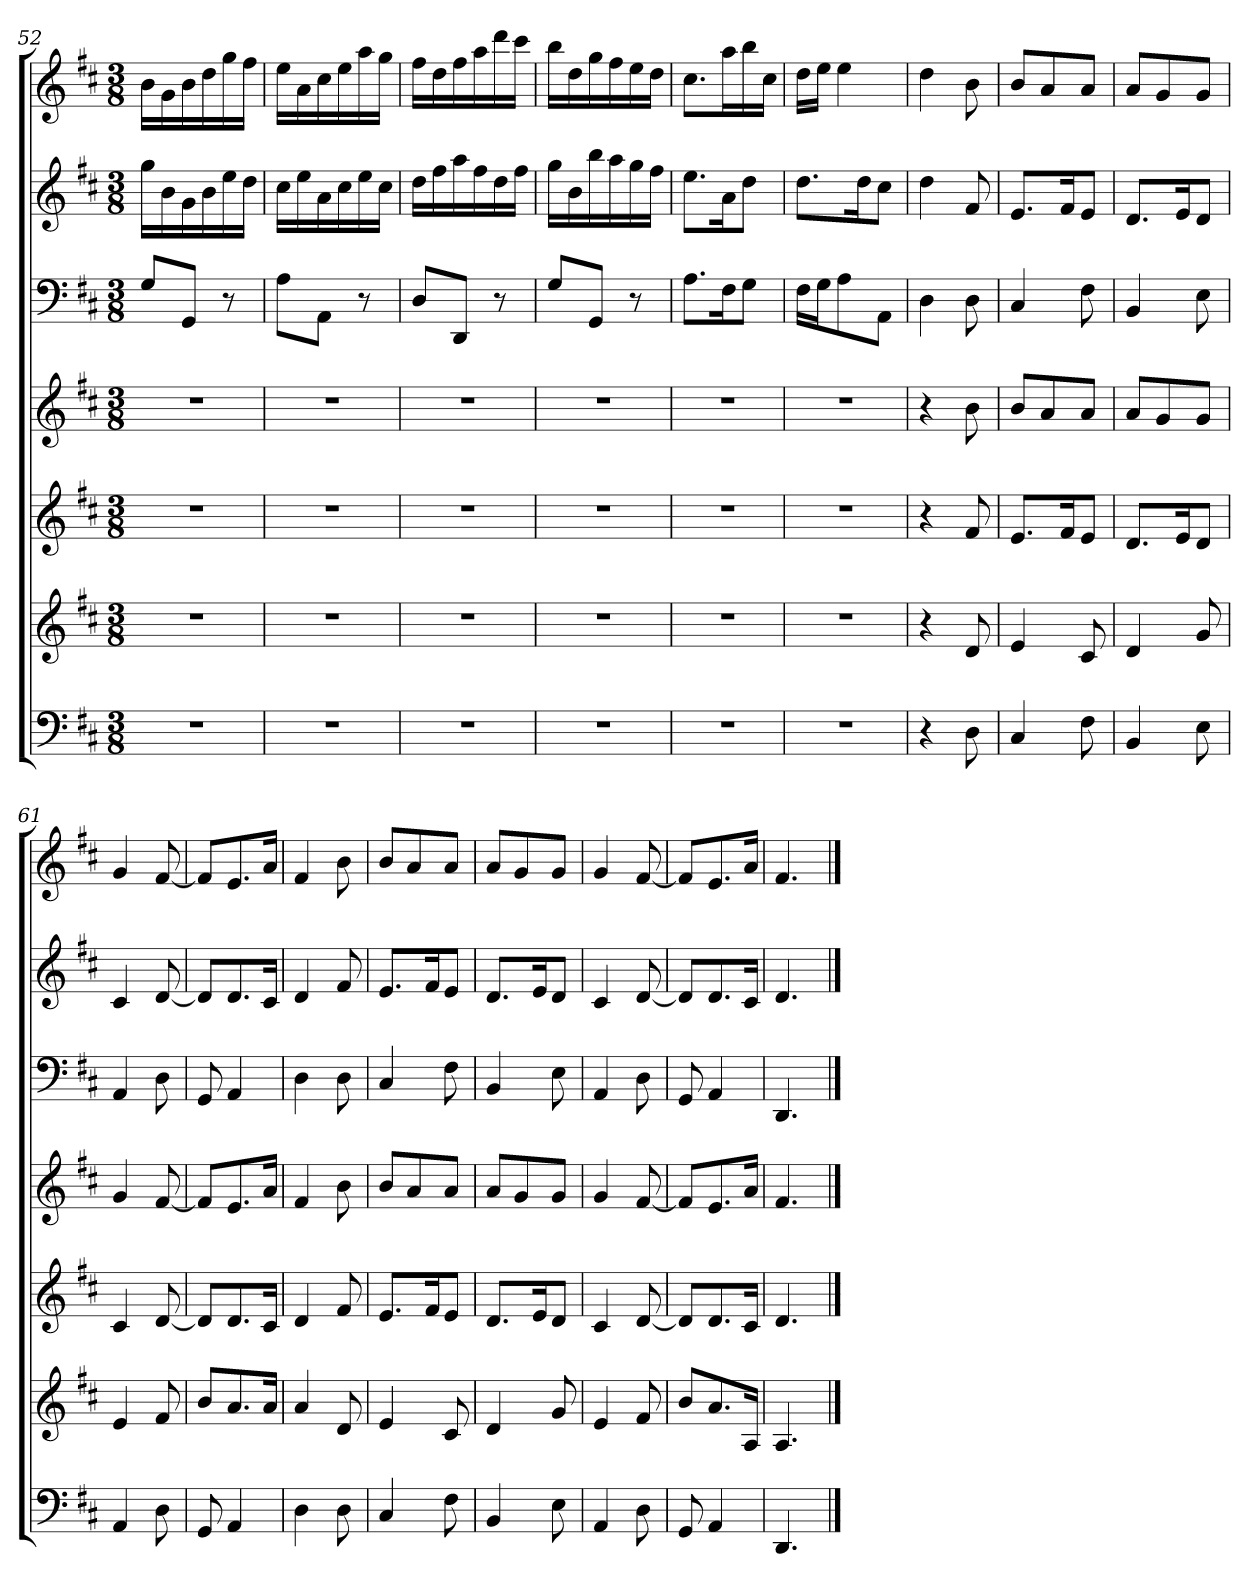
**kern	**kern	**kern	**kern	**kern	**kern	**kern
*part7	*part6	*part5	*part4	*part3	*part2	*part1
*staff7	*staff6	*staff5	*staff4	*staff3	*staff2	*staff1
*k[f#c#]	*k[f#c#]	*k[f#c#]	*k[f#c#]	*k[f#c#]	*k[f#c#]	*k[f#c#]
*D:	*D:	*D:	*D:	*D:	*D:	*D:
*M3/8	*M3/8	*M3/8	*M3/8	*M3/8	*M3/8	*M3/8
=52	=52	=52	=52	=52	=52	=52
4.r	4.r	4.r	4.r	8GL	16ggLL	16bLL
.	.	.	.	.	16b	16g
.	.	.	.	8GGJ	16g	16b
.	.	.	.	.	16b	16dd
.	.	.	.	8r	16ee	16gg
.	.	.	.	.	16ddJJ	16ff#JJ
=53	=53	=53	=53	=53	=53	=53
4.r	4.r	4.r	4.r	8AL	16cc#LL	16eeLL
.	.	.	.	.	16ee	16a
.	.	.	.	8AAJ	16a	16cc#
.	.	.	.	.	16cc#	16ee
.	.	.	.	8r	16ee	16aa
.	.	.	.	.	16cc#JJ	16ggJJ
=54	=54	=54	=54	=54	=54	=54
4.r	4.r	4.r	4.r	8DL	16ddLL	16ff#LL
.	.	.	.	.	16ff#	16dd
.	.	.	.	8DDJ	16aa	16ff#
.	.	.	.	.	16ff#	16aa
.	.	.	.	8r	16dd	16ddd
.	.	.	.	.	16ff#JJ	16ccc#JJ
=55	=55	=55	=55	=55	=55	=55
4.r	4.r	4.r	4.r	8GL	16ggLL	16bbLL
.	.	.	.	.	16b	16dd
.	.	.	.	8GGJ	16bb	16gg
.	.	.	.	.	16aa	16ff#
.	.	.	.	8r	16gg	16ee
.	.	.	.	.	16ff#JJ	16ddJJ
=56	=56	=56	=56	=56	=56	=56
4.r	4.r	4.r	4.r	8.AL	8.eeL	8.cc#L
.	.	.	.	16F#K	16aK	16aaL
.	.	.	.	8GJ	8ddJ	16bb
.	.	.	.	.	.	16cc#JJ
=57	=57	=57	=57	=57	=57	=57
4.r	4.r	4.r	4.r	16F#LL	8.ddL	16ddLL
.	.	.	.	16GJ	.	16eeJJ
.	.	.	.	8A	.	4ee
.	.	.	.	.	16ddK	.
.	.	.	.	8AAJ	8cc#J	.
=58	=58	=58	=58	=58	=58	=58
4r	4r	4r	4r	4D	4dd	4dd
8D	8d	8f#	8b	8D	8f#	8b
=59	=59	=59	=59	=59	=59	=59
4C#	4e	8.eL	8bL	4C#	8.eL	8bL
.	.	.	8a	.	.	8a
.	.	16f#K	.	.	16f#K	.
8F#	8c#	8eJ	8aJ	8F#	8eJ	8aJ
=60	=60	=60	=60	=60	=60	=60
4BB	4d	8.dL	8aL	4BB	8.dL	8aL
.	.	.	8g	.	.	8g
.	.	16eK	.	.	16eK	.
8E	8g	8dJ	8gJ	8E	8dJ	8gJ
=61	=61	=61	=61	=61	=61	=61
4AA	4e	4c#	4g	4AA	4c#	4g
8D	8f#	[8d	[8f#	8D	[8d	[8f#
=62	=62	=62	=62	=62	=62	=62
8GG	8bL	8dL]	8f#L]	8GG	8dL]	8f#L]
4AA	8.a	8.d	8.e	4AA	8.d	8.e
.	16aJk	16c#Jk	16aJk	.	16c#Jk	16aJk
=63	=63	=63	=63	=63	=63	=63
4D	4a	4d	4f#	4D	4d	4f#
8D	8d	8f#	8b	8D	8f#	8b
=64	=64	=64	=64	=64	=64	=64
4C#	4e	8.eL	8bL	4C#	8.eL	8bL
.	.	.	8a	.	.	8a
.	.	16f#K	.	.	16f#K	.
8F#	8c#	8eJ	8aJ	8F#	8eJ	8aJ
=65	=65	=65	=65	=65	=65	=65
4BB	4d	8.dL	8aL	4BB	8.dL	8aL
.	.	.	8g	.	.	8g
.	.	16eK	.	.	16eK	.
8E	8g	8dJ	8gJ	8E	8dJ	8gJ
=66	=66	=66	=66	=66	=66	=66
4AA	4e	4c#	4g	4AA	4c#	4g
8D	8f#	[8d	[8f#	8D	[8d	[8f#
=67	=67	=67	=67	=67	=67	=67
8GG	8bL	8dL]	8f#L]	8GG	8dL]	8f#L]
4AA	8.a	8.d	8.e	4AA	8.d	8.e
.	16AJk	16c#Jk	16aJk	.	16c#Jk	16aJk
=68	=68	=68	=68	=68	=68	=68
4.DD	4.A	4.d	4.f#	4.DD	4.d	4.f#
==	==	==	==	==	==	==
*-	*-	*-	*-	*-	*-	*-
